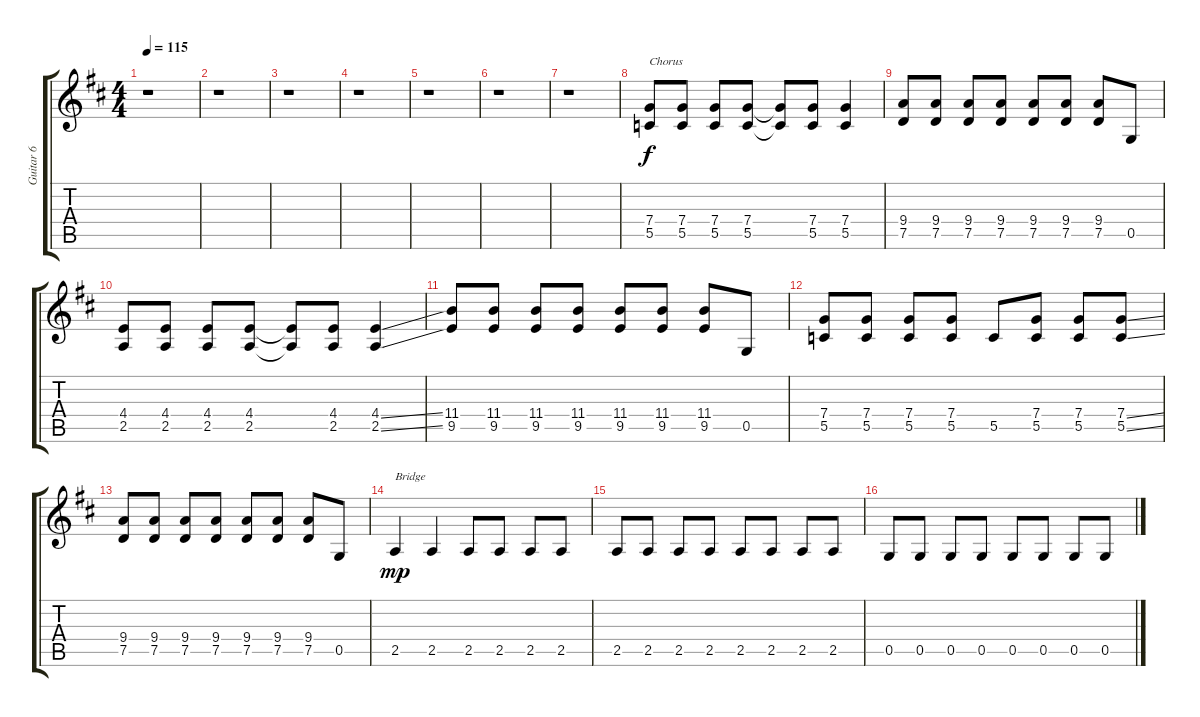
\track ("Guitar 6" "Guitar 6") {instrument distortionguitar}
\staff {score tabs}
\tuning (D4 A3 F3 C3 G2 D2) {hide}
\ts (4 4)
\tempo 115
\clef g2
\ks d
r.1{dy f} |
r.1 |
r.1 |
r.1 |
r.1 |
r.1 |
r.1 |
(7.4 5.5).8{txt "Chorus"} (7.4 5.5).8 (7.4 5.5).8 (7.4 5.5).8 (7.4{t} 5.5{t}).8 (7.4 5.5).8 (7.4 5.5).4 |
(9.4 7.5).8 (9.4 7.5).8 (9.4 7.5).8 (9.4 7.5).8 (9.4 7.5).8 (9.4 7.5).8 (9.4 7.5).8 0.5.8 |
(4.4 2.5).8 (4.4 2.5).8 (4.4 2.5).8 (4.4 2.5).8 (4.4{t} 2.5{t}).8 (4.4 2.5).8 (4.4{ss} 2.5{ss}).4 |
(11.4 9.5).8 (11.4 9.5).8 (11.4 9.5).8 (11.4 9.5).8 (11.4 9.5).8 (11.4 9.5).8 (11.4 9.5).8 0.5.8 |
(7.4 5.5).8 (7.4 5.5).8 (7.4 5.5).8 (7.4 5.5).8 5.5.8 (7.4 5.5).8 (7.4 5.5).8 (7.4{ss} 5.5{ss}).8 |
(9.4 7.5).8 (9.4 7.5).8 (9.4 7.5).8 (9.4 7.5).8 (9.4 7.5).8 (9.4 7.5).8 (9.4 7.5).8 0.5.8 |
2.5.4{txt "Bridge" dy mp} 2.5.4 2.5.8 2.5.8 2.5.8 2.5.8 |
2.5.8 2.5.8 2.5.8 2.5.8 2.5.8 2.5.8 2.5.8 2.5.8 |
0.5.8 0.5.8 0.5.8 0.5.8 0.5.8 0.5.8 0.5.8 0.5.8
